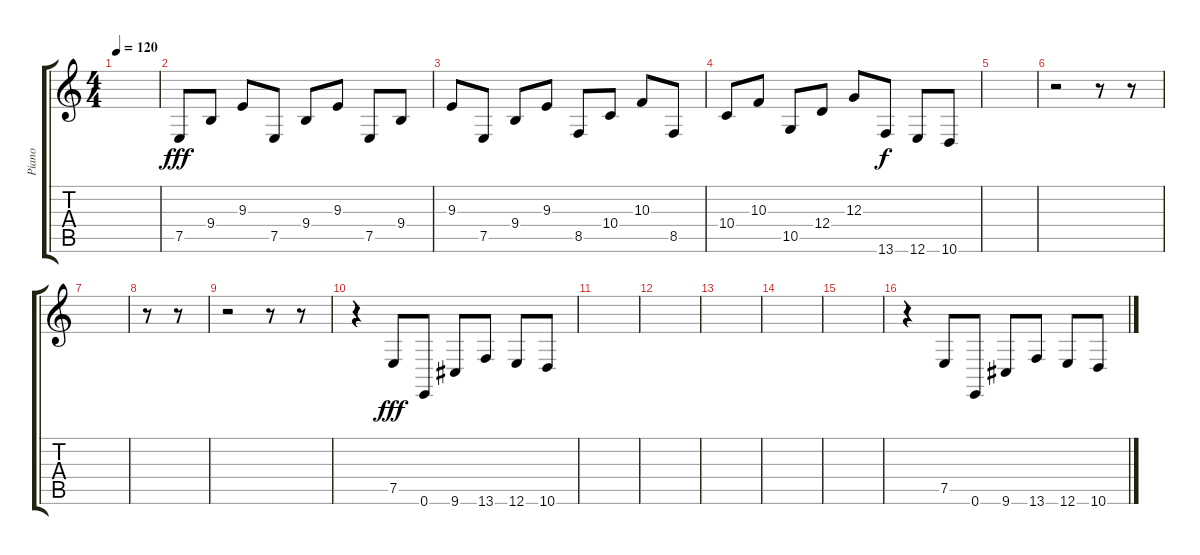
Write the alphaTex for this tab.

\track ("Piano" "Piano") {instrument acousticgrandpiano}
\staff {score tabs}
\tuning (E4 B3 G3 D3 A2 E2) {hide}
\ts (4 4)
\tempo 120
\clef g2
\ks c
|
7.5.8{dy fff} 9.4.8 9.3.8 7.5.8 9.4.8 9.3.8 7.5.8 9.4.8 |
9.3.8 7.5.8 9.4.8 9.3.8 8.5.8 10.4.8 10.3.8 8.5.8 |
10.4.8 10.3.8 10.5.8 12.4.8 12.3.8 13.6.8{dy f} 12.6.8 10.6.8 |
|
r.2 r.8 r.8 |
|
r.8 r.8 |
r.2 r.8 r.8 |
r.4 7.5.8{dy fff} 0.6.8 9.6.8 13.6.8 12.6.8 10.6.8 |
|
|
|
|
|
r.4 7.5.8 0.6.8 9.6.8 13.6.8 12.6.8 10.6.8
